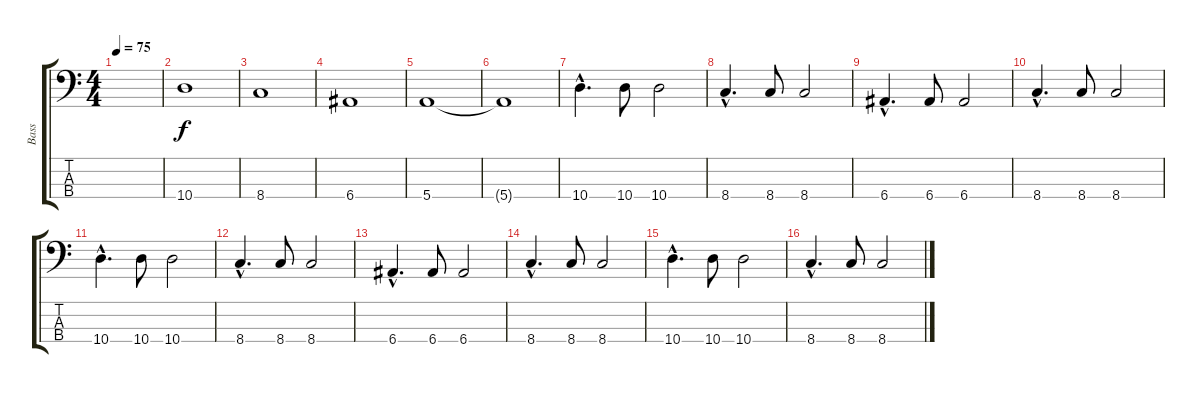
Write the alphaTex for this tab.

\track ("Bass" "Bass") {instrument electricbassfinger}
\staff {score tabs}
\tuning (G2 D2 A1 E1) {hide}
\ts (4 4)
\tempo 75
\clef f4
\ks c
|
10.4.1 |
8.4.1 |
6.4.1 |
5.4.1 |
5.4{t}.1 |
10.4{hac}.4{d} 10.4.8 10.4.2 |
8.4{hac}.4{d} 8.4.8 8.4.2 |
6.4{hac}.4{d} 6.4.8 6.4.2 |
8.4{hac}.4{d} 8.4.8 8.4.2 |
10.4{hac}.4{d} 10.4.8 10.4.2 |
8.4{hac}.4{d} 8.4.8 8.4.2 |
6.4{hac}.4{d} 6.4.8 6.4.2 |
8.4{hac}.4{d} 8.4.8 8.4.2 |
10.4{hac}.4{d} 10.4.8 10.4.2 |
8.4{hac}.4{d} 8.4.8 8.4.2
